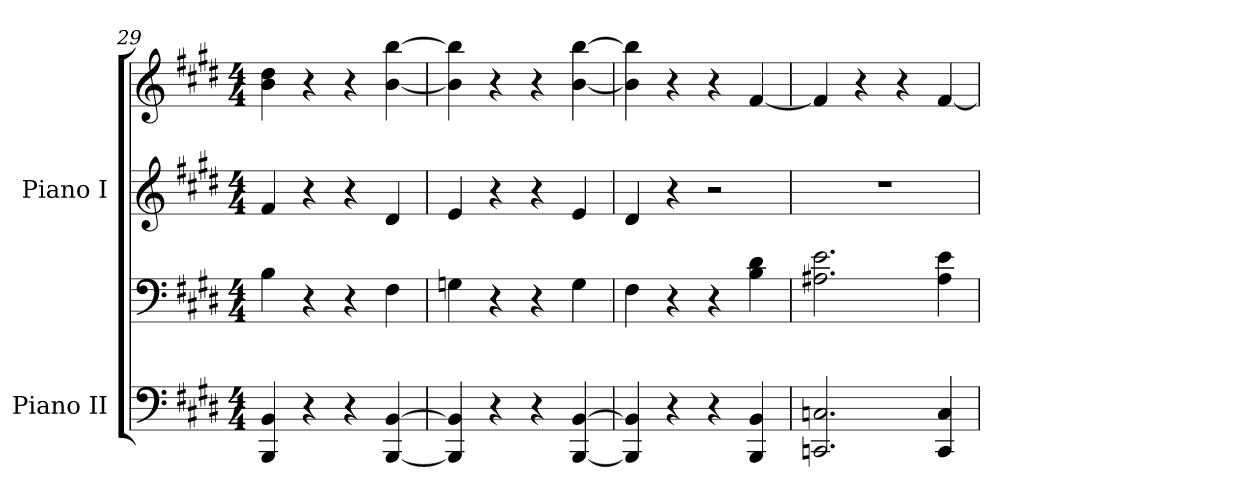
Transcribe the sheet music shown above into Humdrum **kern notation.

**kern	**kern	**kern	**kern
*part2	*part2	*part1	*part1
*staff4	*staff3	*staff2	*staff1
*I"Piano II	*	*I"Piano I	*
*I'Pno. II	*	*I'Pno. I	*
!!LO:LB:g=z
*clefF4	*clefF4	*clefG2	*clefG2
*k[f#c#g#d#]	*k[f#c#g#d#]	*k[f#c#g#d#]	*k[f#c#g#d#]
*M4/4	*M4/4	*M4/4	*M4/4
=29	=29	=29	=29
4BBB/ 4BB/	4B\	4f#/	4b\ 4dd#\
4r	4r	4r	4r
4r	4r	4r	4r
[4BBB/ [4BB/	4F#\	4d#/	[4b\ [4bb\
!!LO:LB:g=z
=30	=30	=30	=30
4BBB/] 4BB/]	4Gn\	4e/	4b\] 4bb\]
4r	4r	4r	4r
4r	4r	4r	4r
[4BBB/ [4BB/	4G\	4e/	[4b\ [4bb\
=31	=31	=31	=31
4BBB/] 4BB/]	4F#\	4d#/	4b\] 4bb\]
4r	4r	4r	4r
4r	4r	2r	4r
4BBB/ 4BB/	4B\ 4d#\	.	[4f#/
=32	=32	=32	=32
2.CCn/ 2.Cn/	2.A#X\ 2.e\	1r	4f#/]
.	.	.	4r
.	.	.	4r
4CC/ 4C/	4A#\ 4e\	.	[4f#/
=	=	=	=
*-	*-	*-	*-
